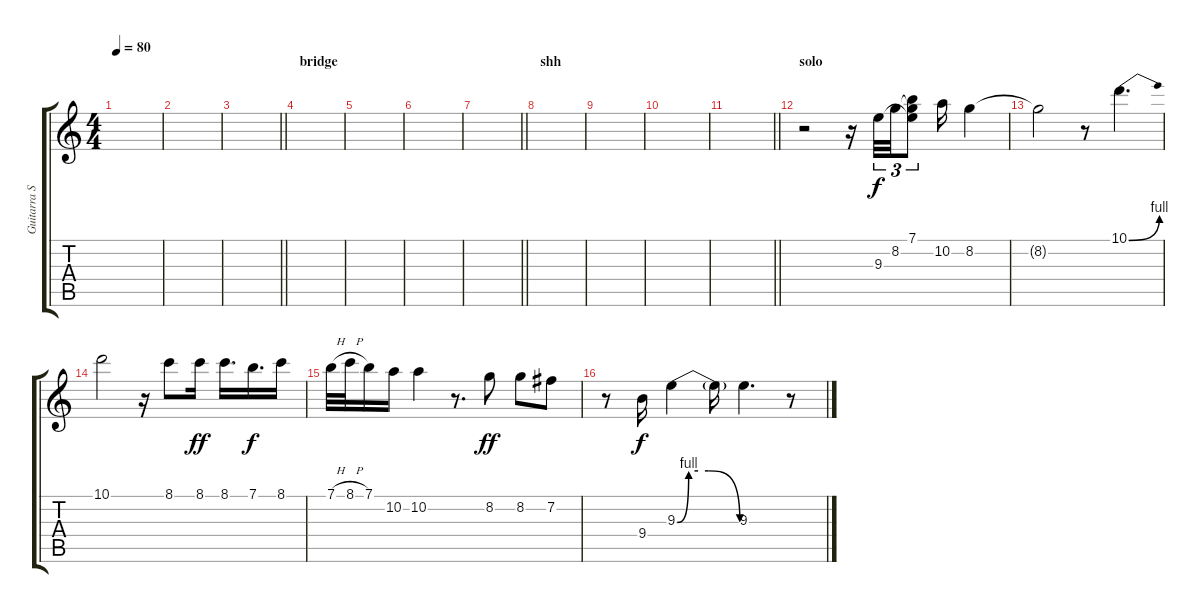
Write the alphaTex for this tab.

\track ("Guitarra Solo" "Guitarra S") {instrument acousticguitarsteel}
\staff {score tabs}
\tuning (E4 B3 G3 D3 A2 E2) {hide}
\ts (4 4)
\tempo 80
\clef g2
\ks c
|
|
\barLineRight lightlight
|
\section ("" "bridge")
|
|
|
\barLineRight lightlight
|
\section ("" "shh")
|
|
|
\barLineRight lightlight
|
\section ("" "solo")
r.2{volume 14} r.16 9.3.32{tu (3 2)} 8.2.32{tu (3 2)} (7.1 8.2{t} 9.3{t}).8{tu (3 2)} 10.2.16 8.2.4 |
8.2{t}.2 r.8 10.1{be (bend 0 0 60 4)}.4{d} |
10.1.2 r.16 8.1.8 8.1.16{dy ff} 8.1.16{d} 7.1.16{d dy f} 8.1.16 |
7.1{h}.32 8.1{h}.32 7.1.16 10.2.16 10.2.4 r.8{d} 8.2.8{dy ff} 8.2.8 7.2.8 |
r.8 9.4.16{dy f} 9.3{be (custom 0 0 11 4 20 4 30 4 60 0)}.4 9.3{t}.16 9.3.4{d} r.8
